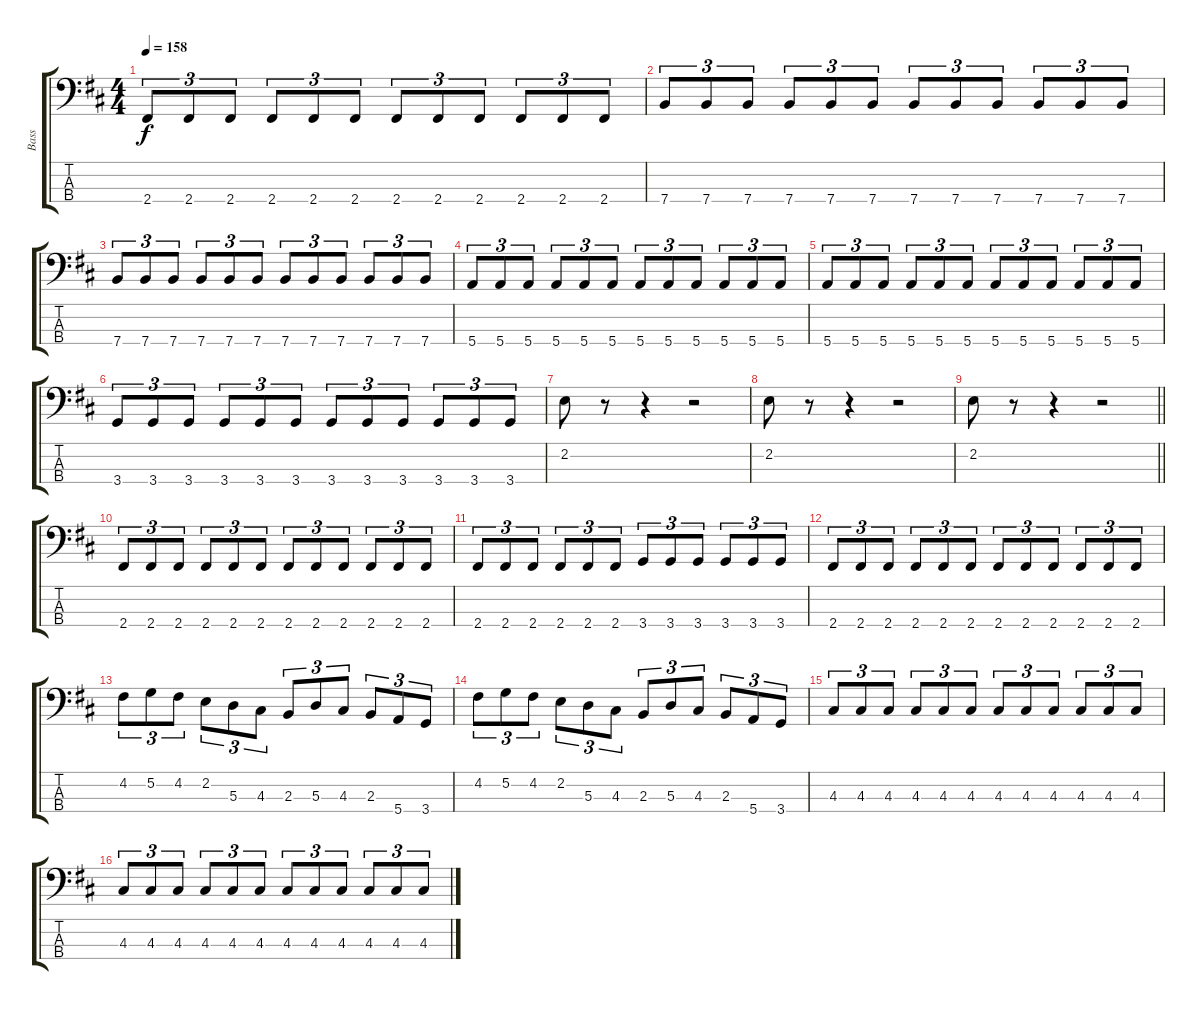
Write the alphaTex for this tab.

\track ("Bass" "Bass") {instrument electricbassfinger}
\staff {score tabs}
\tuning (G2 D2 A1 E1) {hide}
\ts (4 4)
\tempo 158
\clef f4
\ks d
2.4.8{tu (3 2) dy f} 2.4.8{tu (3 2)} 2.4.8{tu (3 2)} 2.4.8{tu (3 2)} 2.4.8{tu (3 2)} 2.4.8{tu (3 2)} 2.4.8{tu (3 2)} 2.4.8{tu (3 2)} 2.4.8{tu (3 2)} 2.4.8{tu (3 2)} 2.4.8{tu (3 2)} 2.4.8{tu (3 2)} |
7.4.8{tu (3 2)} 7.4.8{tu (3 2)} 7.4.8{tu (3 2)} 7.4.8{tu (3 2)} 7.4.8{tu (3 2)} 7.4.8{tu (3 2)} 7.4.8{tu (3 2)} 7.4.8{tu (3 2)} 7.4.8{tu (3 2)} 7.4.8{tu (3 2)} 7.4.8{tu (3 2)} 7.4.8{tu (3 2)} |
7.4.8{tu (3 2)} 7.4.8{tu (3 2)} 7.4.8{tu (3 2)} 7.4.8{tu (3 2)} 7.4.8{tu (3 2)} 7.4.8{tu (3 2)} 7.4.8{tu (3 2)} 7.4.8{tu (3 2)} 7.4.8{tu (3 2)} 7.4.8{tu (3 2)} 7.4.8{tu (3 2)} 7.4.8{tu (3 2)} |
5.4.8{tu (3 2)} 5.4.8{tu (3 2)} 5.4.8{tu (3 2)} 5.4.8{tu (3 2)} 5.4.8{tu (3 2)} 5.4.8{tu (3 2)} 5.4.8{tu (3 2)} 5.4.8{tu (3 2)} 5.4.8{tu (3 2)} 5.4.8{tu (3 2)} 5.4.8{tu (3 2)} 5.4.8{tu (3 2)} |
5.4.8{tu (3 2)} 5.4.8{tu (3 2)} 5.4.8{tu (3 2)} 5.4.8{tu (3 2)} 5.4.8{tu (3 2)} 5.4.8{tu (3 2)} 5.4.8{tu (3 2)} 5.4.8{tu (3 2)} 5.4.8{tu (3 2)} 5.4.8{tu (3 2)} 5.4.8{tu (3 2)} 5.4.8{tu (3 2)} |
3.4.8{tu (3 2)} 3.4.8{tu (3 2)} 3.4.8{tu (3 2)} 3.4.8{tu (3 2)} 3.4.8{tu (3 2)} 3.4.8{tu (3 2)} 3.4.8{tu (3 2)} 3.4.8{tu (3 2)} 3.4.8{tu (3 2)} 3.4.8{tu (3 2)} 3.4.8{tu (3 2)} 3.4.8{tu (3 2)} |
2.2.8 r.8 r.4 r.2 |
2.2.8 r.8 r.4 r.2 |
\barLineRight lightlight
2.2.8 r.8 r.4 r.2 |
2.4.8{tu (3 2)} 2.4.8{tu (3 2)} 2.4.8{tu (3 2)} 2.4.8{tu (3 2)} 2.4.8{tu (3 2)} 2.4.8{tu (3 2)} 2.4.8{tu (3 2)} 2.4.8{tu (3 2)} 2.4.8{tu (3 2)} 2.4.8{tu (3 2)} 2.4.8{tu (3 2)} 2.4.8{tu (3 2)} |
2.4.8{tu (3 2)} 2.4.8{tu (3 2)} 2.4.8{tu (3 2)} 2.4.8{tu (3 2)} 2.4.8{tu (3 2)} 2.4.8{tu (3 2)} 3.4.8{tu (3 2)} 3.4.8{tu (3 2)} 3.4.8{tu (3 2)} 3.4.8{tu (3 2)} 3.4.8{tu (3 2)} 3.4.8{tu (3 2)} |
2.4.8{tu (3 2)} 2.4.8{tu (3 2)} 2.4.8{tu (3 2)} 2.4.8{tu (3 2)} 2.4.8{tu (3 2)} 2.4.8{tu (3 2)} 2.4.8{tu (3 2)} 2.4.8{tu (3 2)} 2.4.8{tu (3 2)} 2.4.8{tu (3 2)} 2.4.8{tu (3 2)} 2.4.8{tu (3 2)} |
4.2.8{tu (3 2)} 5.2.8{tu (3 2)} 4.2.8{tu (3 2)} 2.2.8{tu (3 2)} 5.3.8{tu (3 2)} 4.3.8{tu (3 2)} 2.3.8{tu (3 2)} 5.3.8{tu (3 2)} 4.3.8{tu (3 2)} 2.3.8{tu (3 2)} 5.4.8{tu (3 2)} 3.4.8{tu (3 2)} |
4.2.8{tu (3 2)} 5.2.8{tu (3 2)} 4.2.8{tu (3 2)} 2.2.8{tu (3 2)} 5.3.8{tu (3 2)} 4.3.8{tu (3 2)} 2.3.8{tu (3 2)} 5.3.8{tu (3 2)} 4.3.8{tu (3 2)} 2.3.8{tu (3 2)} 5.4.8{tu (3 2)} 3.4.8{tu (3 2)} |
4.3.8{tu (3 2)} 4.3.8{tu (3 2)} 4.3.8{tu (3 2)} 4.3.8{tu (3 2)} 4.3.8{tu (3 2)} 4.3.8{tu (3 2)} 4.3.8{tu (3 2)} 4.3.8{tu (3 2)} 4.3.8{tu (3 2)} 4.3.8{tu (3 2)} 4.3.8{tu (3 2)} 4.3.8{tu (3 2)} |
4.3.8{tu (3 2)} 4.3.8{tu (3 2)} 4.3.8{tu (3 2)} 4.3.8{tu (3 2)} 4.3.8{tu (3 2)} 4.3.8{tu (3 2)} 4.3.8{tu (3 2)} 4.3.8{tu (3 2)} 4.3.8{tu (3 2)} 4.3.8{tu (3 2)} 4.3.8{tu (3 2)} 4.3.8{tu (3 2)}
